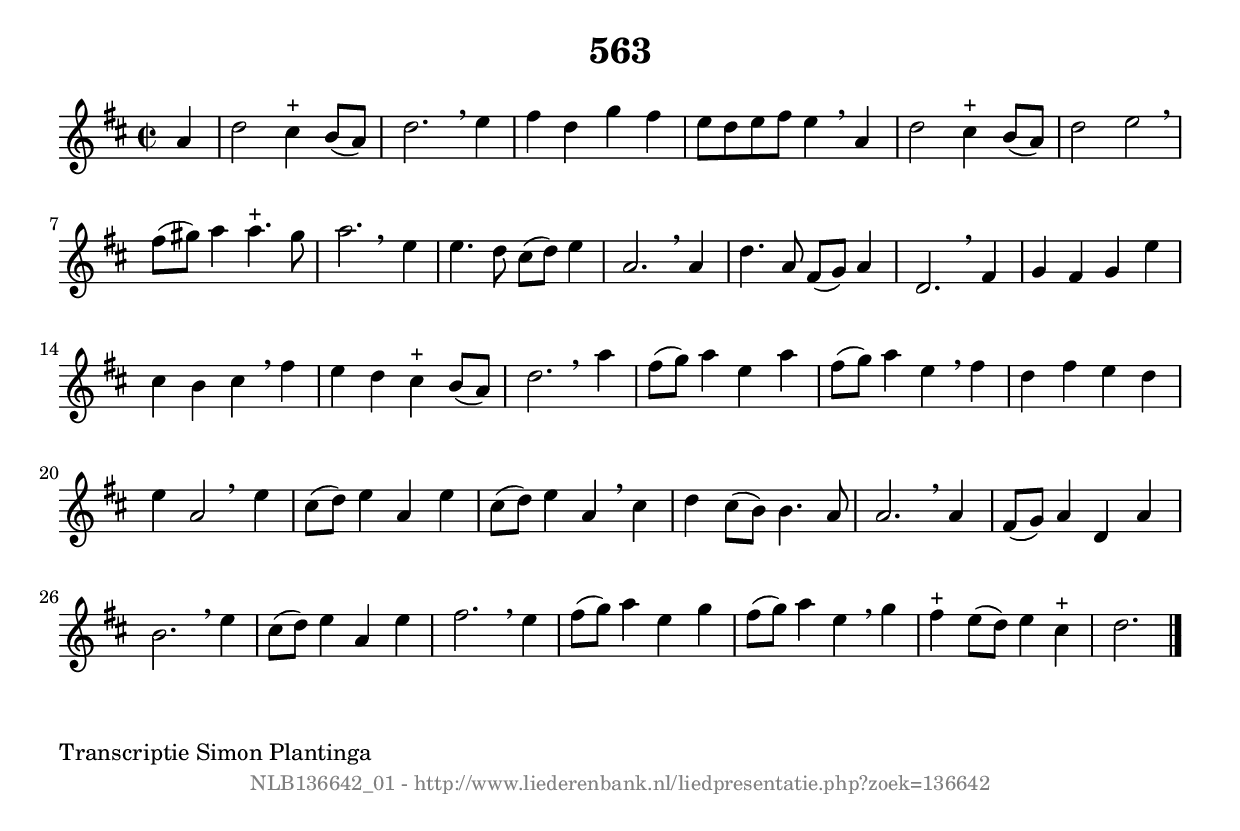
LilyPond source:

%
% produced by wce2krn 1.64 (7 June 2014)
%
\version"2.16"
#(append! paper-alist '(("long" . (cons (* 210 mm) (* 2000 mm)))))
#(set-default-paper-size "long")
sb = {\breathe}
mBreak = {\breathe }
bBreak = {\breathe }
x = {\once\override NoteHead #'style = #'cross }
gl=\glissando
itime={\override Staff.TimeSignature #'stencil = ##f }
ficta = {\once\set suggestAccidentals = ##t}
fine = {\once\override Score.RehearsalMark #'self-alignment-X = #1 \mark \markup {\italic{Fine}}}
dc = {\once\override Score.RehearsalMark #'self-alignment-X = #1 \mark \markup {\italic{D.C.}}}
dcf = {\once\override Score.RehearsalMark #'self-alignment-X = #1 \mark \markup {\italic{D.C. al Fine}}}
dcc = {\once\override Score.RehearsalMark #'self-alignment-X = #1 \mark \markup {\italic{D.C. al Coda}}}
ds = {\once\override Score.RehearsalMark #'self-alignment-X = #1 \mark \markup {\italic{D.S.}}}
dsf = {\once\override Score.RehearsalMark #'self-alignment-X = #1 \mark \markup {\italic{D.S. al Fine}}}
dsc = {\once\override Score.RehearsalMark #'self-alignment-X = #1 \mark \markup {\italic{D.S. al Coda}}}
pv = {\set Score.repeatCommands = #'((volta "1"))}
sv = {\set Score.repeatCommands = #'((volta "2"))}
tv = {\set Score.repeatCommands = #'((volta "3"))}
qv = {\set Score.repeatCommands = #'((volta "4"))}
xv = {\set Score.repeatCommands = #'((volta #f))}
\header{ tagline = ""
title = "563"
}
\score {{
\key d \major
\relative g'
{
\set melismaBusyProperties = #'()
\partial 32*8
\time 2/2
\tempo 4=120
\override Score.MetronomeMark #'transparent = ##t
\override Score.RehearsalMark #'break-visibility = #(vector #t #t #f)
a4 | d2 cis4^"+" b8( a8) | d2. \sb e4 | fis4 d4 g4 fis4 | e8 d8 e8 fis8 e4 \mBreak
a,4 | d2 cis4^"+" b8( a8) | d2 e2 |\sb fis8( gis8) a4 a4.^"+" gis8 | a2. \bar ":|:" \bBreak
e4 | e4. d8 cis8( d8) e4 | a,2. \sb a4 | d4. a8 fis8( g8) a4 | d,2. \mBreak
fis4 | g4 fis4 g4 e'4 | cis4 b4 cis4 \sb fis4 | e4 d4 cis4^"+" b8( a8) | d2. \bar ":|:" \bBreak
a'4 | fis8( g8) a4 e4 a4 | fis8( g8) a4 e4 \sb fis4 | d4 fis4 e4 d4 | e4 a,2 \bar ":|:" \bBreak
e'4 | cis8( d8) e4 a,4 e'4 | cis8( d8) e4 a,4 \sb cis4 | d4 cis8( b8) b4. a8 | a2. \mBreak
a4 | fis8( g8) a4 d,4 a'4 | b2. \sb e4 | cis8( d8) e4 a,4 e'4 | fis2. \mBreak
e4 | fis8( g8) a4 e4 g4 | fis8( g8) a4 e4 \sb g4 | fis4^"+" e8( d8) e4 cis4^"+" | d2. \bar "|."
 }}
 \midi { }
 \layout {
            indent = 0.0\cm
}
}
\markup { \wordwrap-string #" 
Transcriptie Simon Plantinga
"}
\markup { \vspace #0 } \markup { \with-color #grey \fill-line { \center-column { \smaller "NLB136642_01 - http://www.liederenbank.nl/liedpresentatie.php?zoek=136642" } } }
